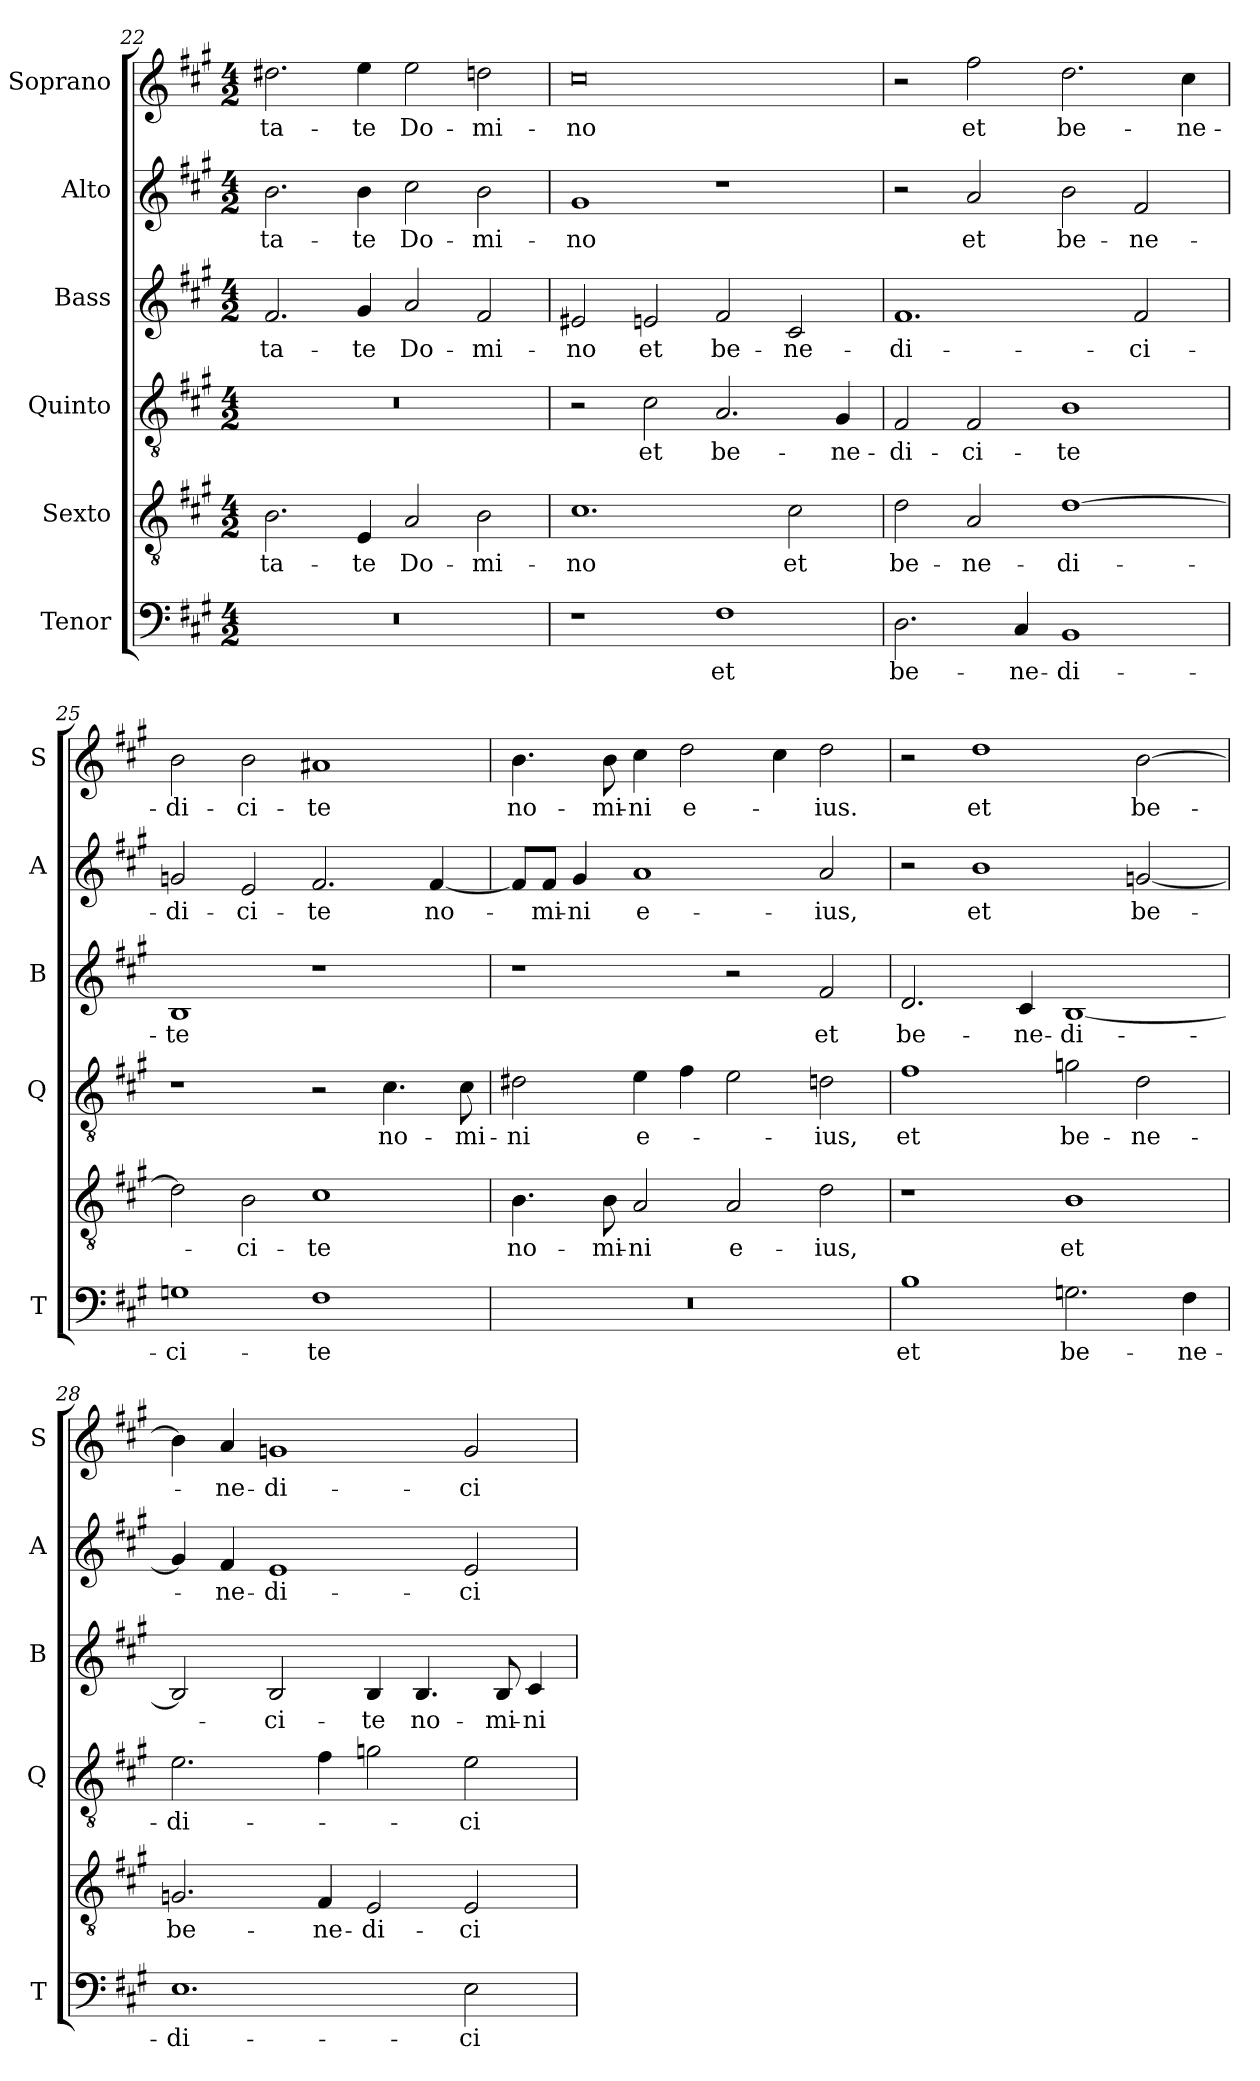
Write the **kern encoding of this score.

**kern	**text	**kern	**text	**kern	**text	**kern	**text	**kern	**text	**kern	**text
*part6	*part6	*part5	*part5	*part4	*part4	*part3	*part3	*part2	*part2	*part1	*part1
*staff6	*staff6	*staff5	*staff5	*staff4	*staff4	*staff3	*staff3	*staff2	*staff2	*staff1	*staff1
*I"Tenor	*	*I"Sexto	*	*I"Quinto	*	*I"Bass	*	*I"Alto	*	*I"Soprano	*
*I'T	*	*	*	*I'Q	*	*I'B	*	*I'A	*	*I'S	*
*clefF4	*	*clefGv2	*	*clefGv2	*	*clefG2	*	*clefG2	*	*clefG2	*
*k[f#c#g#]	*	*k[f#c#g#]	*	*k[f#c#g#]	*	*k[f#c#g#]	*	*k[f#c#g#]	*	*k[f#c#g#]	*
*M4/2	*	*M4/2	*	*M4/2	*	*M4/2	*	*M4/2	*	*M4/2	*
=22	=22	=22	=22	=22	=22	=22	=22	=22	=22	=22	=22
!	!	!	!LO:LY:b	!	!	!	!LO:LY:b	!	!LO:LY:b	!	!LO:LY:b
0r	.	2.B\	-ta-	0r	.	2.f#/	-ta-	2.b\	-ta-	2.dd#X\	-ta-
!	!	!	!LO:LY:b	!	!	!	!LO:LY:b	!	!LO:LY:b	!	!LO:LY:b
.	.	4E/	-te	.	.	4g#/	-te	4b\	-te	4ee\	-te
!	!	!	!LO:LY:b	!	!	!	!LO:LY:b	!	!LO:LY:b	!	!LO:LY:b
.	.	2A/	Do-	.	.	2a/	Do-	2cc#\	Do-	2ee\	Do-
!	!	!	!LO:LY:b	!	!	!	!LO:LY:b	!	!LO:LY:b	!	!LO:LY:b
.	.	2B\	-mi-	.	.	2f#/	-mi-	2b\	-mi-	2ddn\	-mi-
!!LO:PB:g=z
=23	=23	=23	=23	=23	=23	=23	=23	=23	=23	=23	=23
!	!	!	!LO:LY:b	!	!	!	!LO:LY:b	!	!LO:LY:b	!	!LO:LY:b
1r	.	1.c#	-no	2r	.	2e#X/	-no	1g#	-no	0cc#	-no
!	!	!	!	!	!LO:LY:b	!	!LO:LY:b	!	!	!	!
.	.	.	.	2c#\	et	2en/	et	.	.	.	.
!	!LO:LY:b	!	!	!	!LO:LY:b	!	!LO:LY:b	!	!	!	!
1F#	et	.	.	2.A/	be-	2f#/	be-	1r	.	.	.
!	!	!	!LO:LY:b	!	!	!	!LO:LY:b	!	!	!	!
.	.	2c#\	et	.	.	2c#/	-ne-	.	.	.	.
!	!	!	!	!	!LO:LY:b	!	!	!	!	!	!
.	.	.	.	4G#/	-ne-	.	.	.	.	.	.
=24	=24	=24	=24	=24	=24	=24	=24	=24	=24	=24	=24
!	!LO:LY:b	!	!LO:LY:b	!	!LO:LY:b	!	!LO:LY:b	!	!	!	!
2.D\	be-	2d\	be-	2F#/	-di-	1.f#	-di-	2r	.	2r	.
!	!	!	!LO:LY:b	!	!LO:LY:b	!	!	!	!LO:LY:b	!	!LO:LY:b
.	.	2A/	-ne-	2F#/	-ci-	.	.	2a/	et	2ff#\	et
!	!LO:LY:b	!	!	!	!	!	!	!	!	!	!
4C#/	-ne-	.	.	.	.	.	.	.	.	.	.
!	!LO:LY:b	!	!LO:LY:b	!	!LO:LY:b	!	!	!	!LO:LY:b	!	!LO:LY:b
1BB	-di-	[1d	-di-	1B	-te	.	.	2b\	be-	2.dd\	be-
!	!	!	!	!	!	!	!LO:LY:b	!	!LO:LY:b	!	!
.	.	.	.	.	.	2f#/	-ci-	2f#/	-ne-	.	.
!	!	!	!	!	!	!	!	!	!	!	!LO:LY:b
.	.	.	.	.	.	.	.	.	.	4cc#\	-ne-
=25	=25	=25	=25	=25	=25	=25	=25	=25	=25	=25	=25
!	!LO:LY:b	!	!	!	!	!	!LO:LY:b	!	!LO:LY:b	!	!LO:LY:b
1Gn	-ci-	2d\]	.	1r	.	1B	-te	2gn/	-di-	2b\	-di-
!	!	!	!LO:LY:b	!	!	!	!	!	!LO:LY:b	!	!LO:LY:b
.	.	2B\	-ci-	.	.	.	.	2e/	-ci-	2b\	-ci-
!	!LO:LY:b	!	!LO:LY:b	!	!	!	!	!	!LO:LY:b	!	!LO:LY:b
1F#	-te	1c#	-te	2r	.	1r	.	2.f#/	-te	1a#X	-te
!	!	!	!	!	!LO:LY:b	!	!	!	!	!	!
.	.	.	.	4.c#\	no-	.	.	.	.	.	.
!	!	!	!	!	!	!	!	!	!LO:LY:b	!	!
.	.	.	.	.	.	.	.	[4f#/	no-	.	.
!	!	!	!	!	!LO:LY:b	!	!	!	!	!	!
.	.	.	.	8c#\	-mi-	.	.	.	.	.	.
!!LO:LB:g=z
=26	=26	=26	=26	=26	=26	=26	=26	=26	=26	=26	=26
!	!	!	!LO:LY:b	!	!LO:LY:b	!	!	!	!	!	!LO:LY:b
0r	.	4.B\	no-	2d#X\	-ni	1r	.	8f#/L]	.	4.b\	no-
!	!	!	!	!	!	!	!	!	!LO:LY:b	!	!
.	.	.	.	.	.	.	.	8f#/J	-mi-	.	.
!	!	!	!	!	!	!	!	!	!LO:LY:b	!	!
.	.	.	.	.	.	.	.	4g#/	-ni	.	.
!	!	!	!LO:LY:b	!	!	!	!	!	!	!	!LO:LY:b
.	.	8B\	-mi-	.	.	.	.	.	.	8b\	-mi-
!	!	!	!LO:LY:b	!	!LO:LY:b	!	!	!	!LO:LY:b	!	!LO:LY:b
.	.	2A/	-ni	4e\	e-	.	.	1a	e-	4cc#\	-ni
!	!	!	!	!	!	!	!	!	!	!	!LO:LY:b
.	.	.	.	4f#\	.	.	.	.	.	2dd\	e-
!	!	!	!LO:LY:b	!	!	!	!	!	!	!	!
.	.	2A/	e-	2e\	.	2r	.	.	.	.	.
.	.	.	.	.	.	.	.	.	.	4cc#\	.
!	!	!	!LO:LY:b	!	!LO:LY:b	!	!LO:LY:b	!	!LO:LY:b	!	!LO:LY:b
.	.	2d\	-ius,	2dn\	-ius,	2f#/	et	2a/	-ius,	2dd\	-ius.
=27	=27	=27	=27	=27	=27	=27	=27	=27	=27	=27	=27
!	!LO:LY:b	!	!	!	!LO:LY:b	!	!LO:LY:b	!	!	!	!
1B	et	1r	.	1f#	et	2.d/	be-	2r	.	2r	.
!	!	!	!	!	!	!	!	!	!LO:LY:b	!	!LO:LY:b
.	.	.	.	.	.	.	.	1b	et	1dd	et
!	!	!	!	!	!	!	!LO:LY:b	!	!	!	!
.	.	.	.	.	.	4c#/	-ne-	.	.	.	.
!	!LO:LY:b	!	!LO:LY:b	!	!LO:LY:b	!	!LO:LY:b	!	!	!	!
2.Gn\	be-	1B	et	2gn\	be-	[1B	-di-	.	.	.	.
!	!	!	!	!	!LO:LY:b	!	!	!	!LO:LY:b	!	!LO:LY:b
.	.	.	.	2d\	-ne-	.	.	[2gn/	be-	[2b\	be-
!	!LO:LY:b	!	!	!	!	!	!	!	!	!	!
4F#\	-ne-	.	.	.	.	.	.	.	.	.	.
=28	=28	=28	=28	=28	=28	=28	=28	=28	=28	=28	=28
!	!LO:LY:b	!	!LO:LY:b	!	!LO:LY:b	!	!	!	!	!	!
1.E	-di-	2.Gn/	be-	2.e\	-di-	2B/]	.	4g/]	.	4b\]	.
!	!	!	!	!	!	!	!	!	!LO:LY:b	!	!LO:LY:b
.	.	.	.	.	.	.	.	4f#/	-ne-	4a/	-ne-
!	!	!	!	!	!	!	!LO:LY:b	!	!LO:LY:b	!	!LO:LY:b
.	.	.	.	.	.	2B/	-ci-	1e	-di-	1gn	-di-
!	!	!	!LO:LY:b	!	!	!	!	!	!	!	!
.	.	4F#/	-ne-	4f#\	.	.	.	.	.	.	.
!	!	!	!LO:LY:b	!	!	!	!LO:LY:b	!	!	!	!
.	.	2E/	-di-	2gn\	.	4B/	-te	.	.	.	.
!	!	!	!	!	!	!	!LO:LY:b	!	!	!	!
.	.	.	.	.	.	4.B/	no-	.	.	.	.
!	!LO:LY:b	!	!LO:LY:b	!	!LO:LY:b	!	!	!	!LO:LY:b	!	!LO:LY:b
2E\	-ci-	2E/	-ci-	2e\	-ci-	.	.	2e/	-ci-	2g/	-ci-
!	!	!	!	!	!	!	!LO:LY:b	!	!	!	!
.	.	.	.	.	.	8B/	-mi-	.	.	.	.
!	!	!	!	!	!	!	!LO:LY:b	!	!	!	!
.	.	.	.	.	.	4c#/	-ni	.	.	.	.
=	=	=	=	=	=	=	=	=	=	=	=
*-	*-	*-	*-	*-	*-	*-	*-	*-	*-	*-	*-
